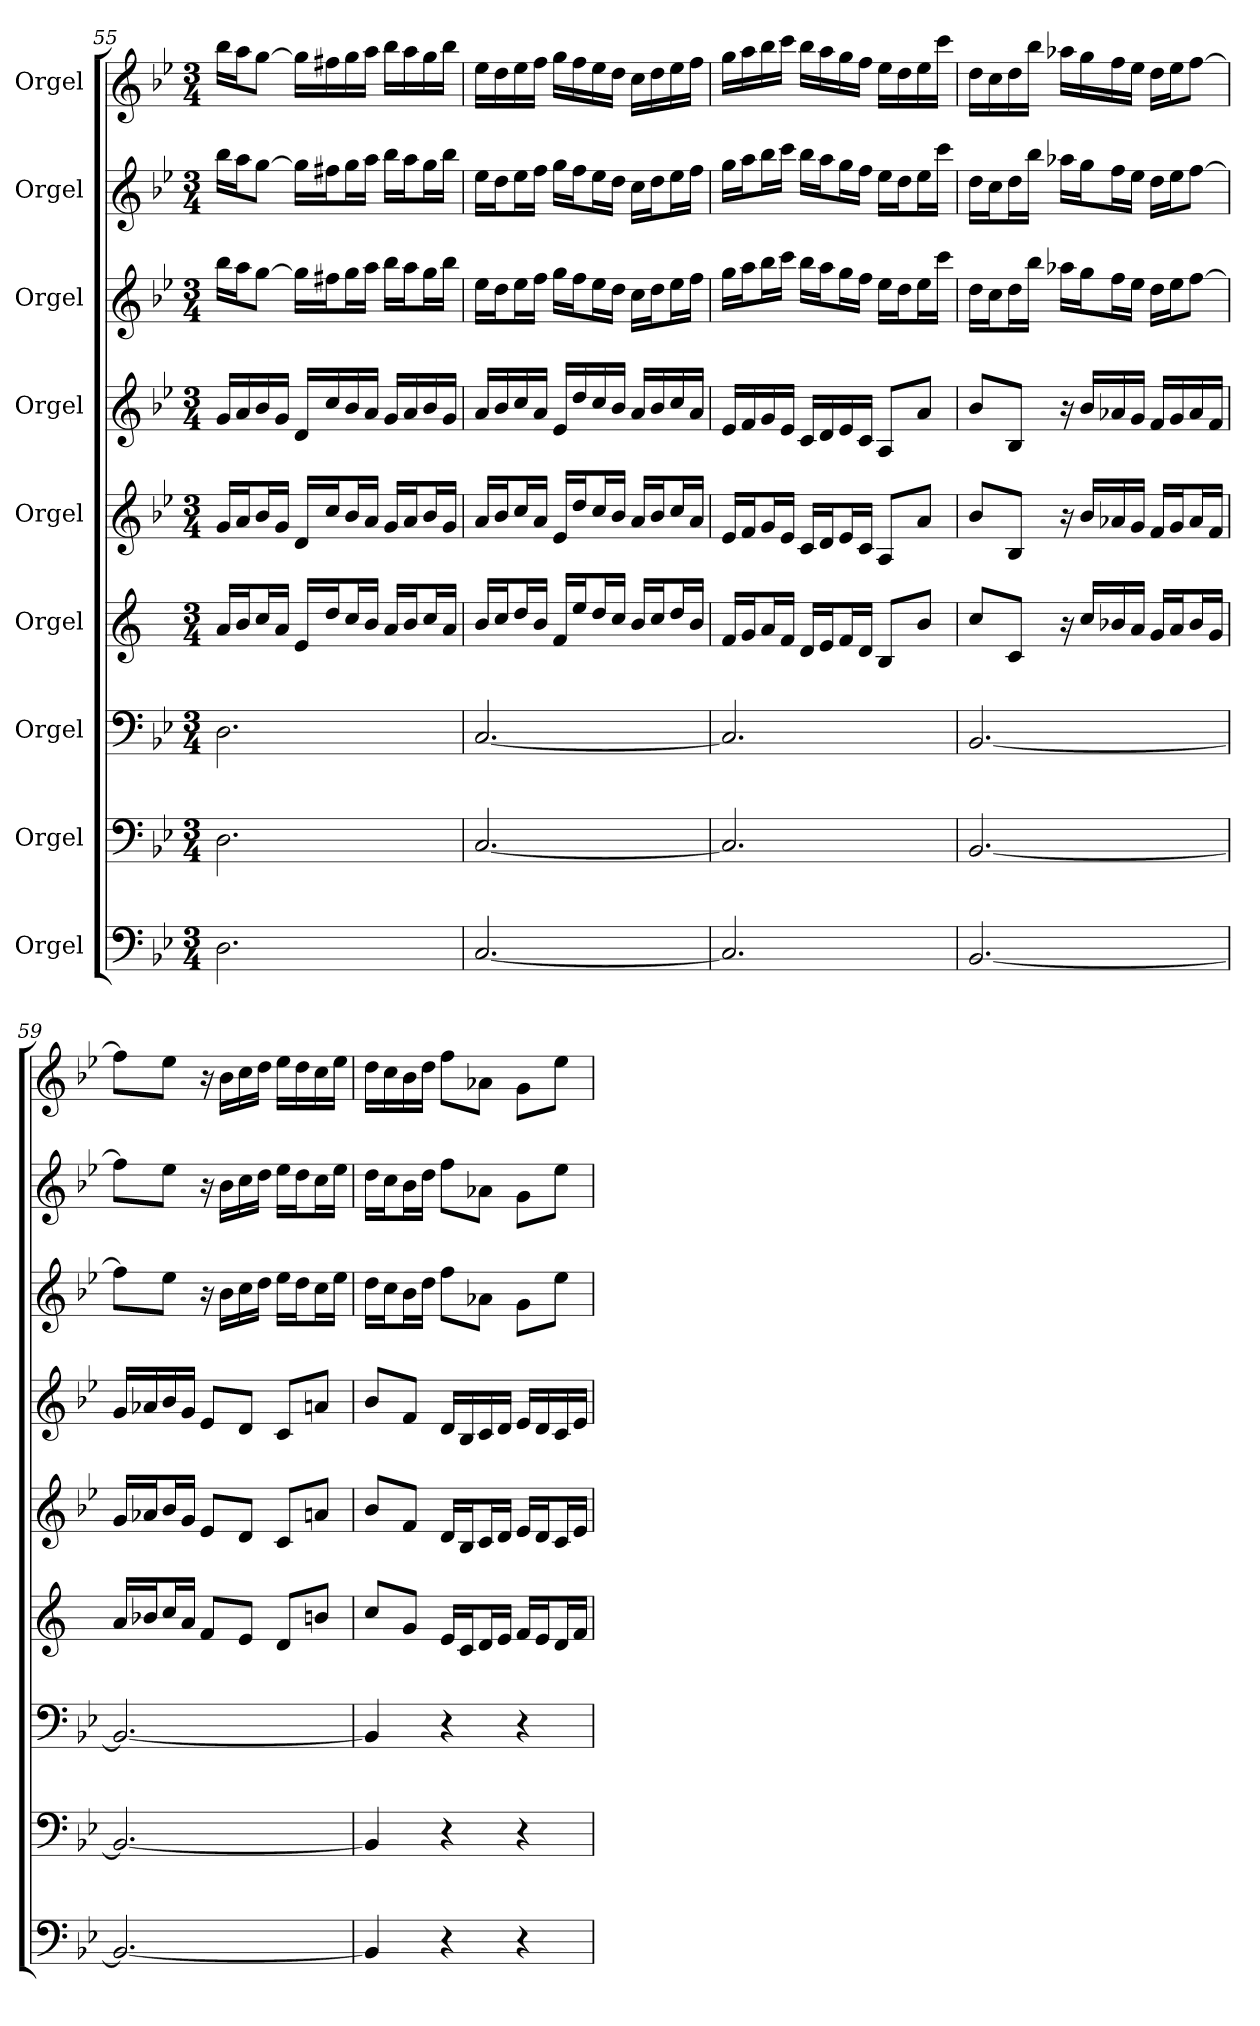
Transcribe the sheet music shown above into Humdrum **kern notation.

**kern	**kern	**kern	**kern	**kern	**kern	**kern	**kern	**kern
*part9	*part8	*part7	*part6	*part5	*part4	*part3	*part2	*part1
*staff9	*staff8	*staff7	*staff6	*staff5	*staff4	*staff3	*staff2	*staff1
*I"Orgel	*I"Orgel	*I"Orgel	*I"Orgel	*I"Orgel	*I"Orgel	*I"Orgel	*I"Orgel	*I"Orgel
*clefF4	*clefF4	*clefF4	*clefG2	*clefG2	*clefG2	*clefG2	*clefG2	*clefG2
*	*	*	*ITrd1c2	*	*	*	*	*
*k[b-e-]	*k[b-e-]	*k[b-e-]	*k[b-e-]	*k[b-e-]	*k[b-e-]	*k[b-e-]	*k[b-e-]	*k[b-e-]
*M3/4	*M3/4	*M3/4	*M3/4	*M3/4	*M3/4	*M3/4	*M3/4	*M3/4
=55	=55	=55	=55	=55	=55	=55	=55	=55
2.D\	2.D\	2.D\	16g/LL	16g/LL	16g/LL	16bb-\LL	16bb-\LL	16bb-\LL
.	.	.	16a/J	16a/J	16a/	16aa\J	16aa\J	16aa\J
.	.	.	16b-/L	16b-/L	16b-/	[8gg\J	[8gg\J	[8gg\J
.	.	.	16g/JJ	16g/JJ	16g/JJ	.	.	.
.	.	.	16d/LL	16d/LL	16d/LL	16gg\LL]	16gg\LL]	16gg\LL]
.	.	.	16cc/J	16cc/J	16cc/	16ff#X\J	16ff#X\J	16ff#X\
.	.	.	16b-/L	16b-/L	16b-/	16gg\L	16gg\L	16gg\
.	.	.	16a/JJ	16a/JJ	16a/JJ	16aa\JJ	16aa\JJ	16aa\JJ
.	.	.	16g/LL	16g/LL	16g/LL	16bb-\LL	16bb-\LL	16bb-\LL
.	.	.	16a/J	16a/J	16a/	16aa\J	16aa\J	16aa\
.	.	.	16b-/L	16b-/L	16b-/	16gg\L	16gg\L	16gg\
.	.	.	16g/JJ	16g/JJ	16g/JJ	16bb-\JJ	16bb-\JJ	16bb-\JJ
=56	=56	=56	=56	=56	=56	=56	=56	=56
[2.C/	[2.C/	[2.C/	16a/LL	16a/LL	16a/LL	16ee-\LL	16ee-\LL	16ee-\LL
.	.	.	16b-/J	16b-/J	16b-/	16dd\J	16dd\J	16dd\
.	.	.	16cc/L	16cc/L	16cc/	16ee-\L	16ee-\L	16ee-\
.	.	.	16a/JJ	16a/JJ	16a/JJ	16ff\JJ	16ff\JJ	16ff\JJ
.	.	.	16e-/LL	16e-/LL	16e-/LL	16gg\LL	16gg\LL	16gg\LL
.	.	.	16dd/J	16dd/J	16dd/	16ff\J	16ff\J	16ff\
.	.	.	16cc/L	16cc/L	16cc/	16ee-\L	16ee-\L	16ee-\
.	.	.	16b-/JJ	16b-/JJ	16b-/JJ	16dd\JJ	16dd\JJ	16dd\JJ
.	.	.	16a/LL	16a/LL	16a/LL	16cc\LL	16cc\LL	16cc\LL
.	.	.	16b-/J	16b-/J	16b-/	16dd\J	16dd\J	16dd\
.	.	.	16cc/L	16cc/L	16cc/	16ee-\L	16ee-\L	16ee-\
.	.	.	16a/JJ	16a/JJ	16a/JJ	16ff\JJ	16ff\JJ	16ff\JJ
!!LO:LB:g=z
=57	=57	=57	=57	=57	=57	=57	=57	=57
2.C/]	2.C/]	2.C/]	16e-/LL	16e-/LL	16e-/LL	16gg\LL	16gg\LL	16gg\LL
.	.	.	16f/J	16f/J	16f/	16aa\J	16aa\J	16aa\
.	.	.	16g/L	16g/L	16g/	16bb-\L	16bb-\L	16bb-\
.	.	.	16e-/JJ	16e-/JJ	16e-/JJ	16ccc\JJ	16ccc\JJ	16ccc\JJ
.	.	.	16c/LL	16c/LL	16c/LL	16bb-\LL	16bb-\LL	16bb-\LL
.	.	.	16d/J	16d/J	16d/	16aa\J	16aa\J	16aa\
.	.	.	16e-/L	16e-/L	16e-/	16gg\L	16gg\L	16gg\
.	.	.	16c/JJ	16c/JJ	16c/JJ	16ff\JJ	16ff\JJ	16ff\JJ
.	.	.	8A/L	8A/L	8A/L	16ee-\LL	16ee-\LL	16ee-\LL
.	.	.	.	.	.	16dd\J	16dd\J	16dd\
.	.	.	8a/J	8a/J	8a/J	16ee-\L	16ee-\L	16ee-\
.	.	.	.	.	.	16ccc\JJ	16ccc\JJ	16ccc\JJ
=58	=58	=58	=58	=58	=58	=58	=58	=58
[2.BB-/	[2.BB-/	[2.BB-/	8b-/L	8b-/L	8b-/L	16dd\LL	16dd\LL	16dd\LL
.	.	.	.	.	.	16cc\J	16cc\J	16cc\
.	.	.	8B-/J	8B-/J	8B-/J	16dd\L	16dd\L	16dd\
.	.	.	.	.	.	16bb-\JJ	16bb-\JJ	16bb-\JJ
.	.	.	16r	16r	16r	16aa-X\LL	16aa-X\LL	16aa-X\LL
.	.	.	16b-/LL	16b-/LL	16b-/LL	16gg\J	16gg\J	16gg\
.	.	.	16a-X/	16a-X/	16a-X/	16ff\L	16ff\L	16ff\
.	.	.	16g/JJ	16g/JJ	16g/JJ	16ee-\JJ	16ee-\JJ	16ee-\JJ
.	.	.	16f/LL	16f/LL	16f/LL	16dd\LL	16dd\LL	16dd\LL
.	.	.	16g/J	16g/J	16g/	16ee-\J	16ee-\J	16ee-\J
.	.	.	16a-/L	16a-/L	16a-/	[8ff\J	[8ff\J	[8ff\J
.	.	.	16f/JJ	16f/JJ	16f/JJ	.	.	.
=59	=59	=59	=59	=59	=59	=59	=59	=59
2.BB-/_	2.BB-/_	2.BB-/_	16g/LL	16g/LL	16g/LL	8ff\L]	8ff\L]	8ff\L]
.	.	.	16a-X/J	16a-X/J	16a-X/	.	.	.
.	.	.	16b-/L	16b-/L	16b-/	8ee-\J	8ee-\J	8ee-\J
.	.	.	16g/JJ	16g/JJ	16g/JJ	.	.	.
.	.	.	8e-/L	8e-/L	8e-/L	16r	16r	16r
.	.	.	.	.	.	16b-\LL	16b-\LL	16b-\LL
.	.	.	8d/J	8d/J	8d/J	16cc\	16cc\	16cc\
.	.	.	.	.	.	16dd\JJ	16dd\JJ	16dd\JJ
.	.	.	8c/L	8c/L	8c/L	16ee-\LL	16ee-\LL	16ee-\LL
.	.	.	.	.	.	16dd\J	16dd\J	16dd\
.	.	.	8an/J	8an/J	8an/J	16cc\L	16cc\L	16cc\
.	.	.	.	.	.	16ee-\JJ	16ee-\JJ	16ee-\JJ
=60	=60	=60	=60	=60	=60	=60	=60	=60
4BB-/]	4BB-/]	4BB-/]	8b-/L	8b-/L	8b-/L	16dd\LL	16dd\LL	16dd\LL
.	.	.	.	.	.	16cc\J	16cc\J	16cc\
.	.	.	8f/J	8f/J	8f/J	16b-\L	16b-\L	16b-\
.	.	.	.	.	.	16dd\JJ	16dd\JJ	16dd\JJ
4r	4r	4r	16d/LL	16d/LL	16d/LL	8ff\L	8ff\L	8ff\L
.	.	.	16B-/J	16B-/J	16B-/	.	.	.
.	.	.	16c/L	16c/L	16c/	8a-X\J	8a-X\J	8a-X\J
.	.	.	16d/JJ	16d/JJ	16d/JJ	.	.	.
4r	4r	4r	16e-/LL	16e-/LL	16e-/LL	8g\L	8g\L	8g\L
.	.	.	16d/J	16d/J	16d/	.	.	.
.	.	.	16c/L	16c/L	16c/	8ee-\J	8ee-\J	8ee-\J
.	.	.	16e-/JJ	16e-/JJ	16e-/JJ	.	.	.
=	=	=	=	=	=	=	=	=
*-	*-	*-	*-	*-	*-	*-	*-	*-
